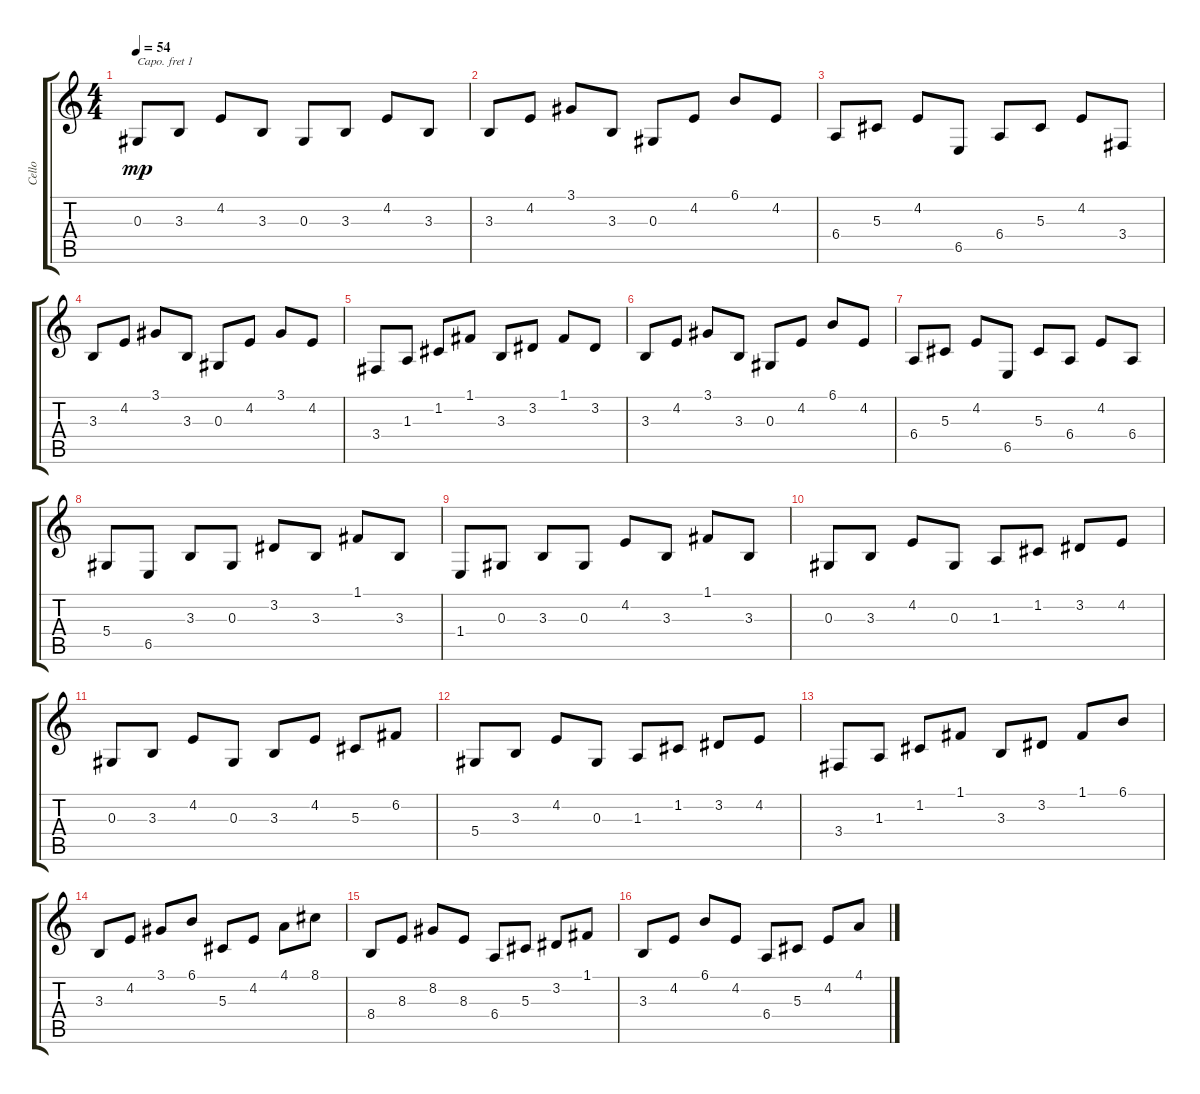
\track ("Cello" "Cello") {instrument cello}
\staff {score tabs}
\capo 1
\tuning (E4 B3 G3 D3 A2 E2) {hide}
\ts (4 4)
\tempo 54
\clef g2
\ks c
0.3.8{dy mp} 3.3.8 4.2.8 3.3.8 0.3.8 3.3.8{volume 10} 4.2.8 3.3.8 |
3.3.8 4.2.8 3.1.8 3.3.8 0.3.8 4.2.8 6.1.8 4.2.8 |
6.4.8 5.3.8 4.2.8 6.5.8 6.4.8 5.3.8 4.2.8 3.4.8 |
3.3.8 4.2.8 3.1.8 3.3.8 0.3.8 4.2.8 3.1.8 4.2.8 |
3.4.8 1.3.8 1.2.8 1.1.8 3.3.8 3.2.8 1.1.8 3.2.8 |
3.3.8 4.2.8 3.1.8 3.3.8 0.3.8 4.2.8 6.1.8 4.2.8 |
6.4.8 5.3.8 4.2.8 6.5.8 5.3.8 6.4.8 4.2.8 6.4.8 |
5.4.8 6.5.8 3.3.8 0.3.8 3.2.8 3.3.8 1.1.8 3.3.8 |
1.4.8 0.3.8 3.3.8 0.3.8 4.2.8 3.3.8 1.1.8 3.3.8 |
0.3.8 3.3.8 4.2.8 0.3.8 1.3.8 1.2.8 3.2.8 4.2.8 |
0.3.8 3.3.8 4.2.8 0.3.8 3.3.8 4.2.8 5.3.8 6.2.8 |
5.4.8 3.3.8 4.2.8 0.3.8 1.3.8 1.2.8 3.2.8 4.2.8 |
3.4.8 1.3.8 1.2.8 1.1.8 3.3.8 3.2.8 1.1.8 6.1.8 |
3.3.8 4.2.8 3.1.8 6.1.8 5.3.8 4.2.8 4.1.8 8.1.8 |
8.4.8 8.3.8 8.2.8 8.3.8 6.4.8 5.3.8 3.2.8 1.1.8 |
3.3.8 4.2.8 6.1.8 4.2.8 6.4.8 5.3.8 4.2.8 4.1.8
